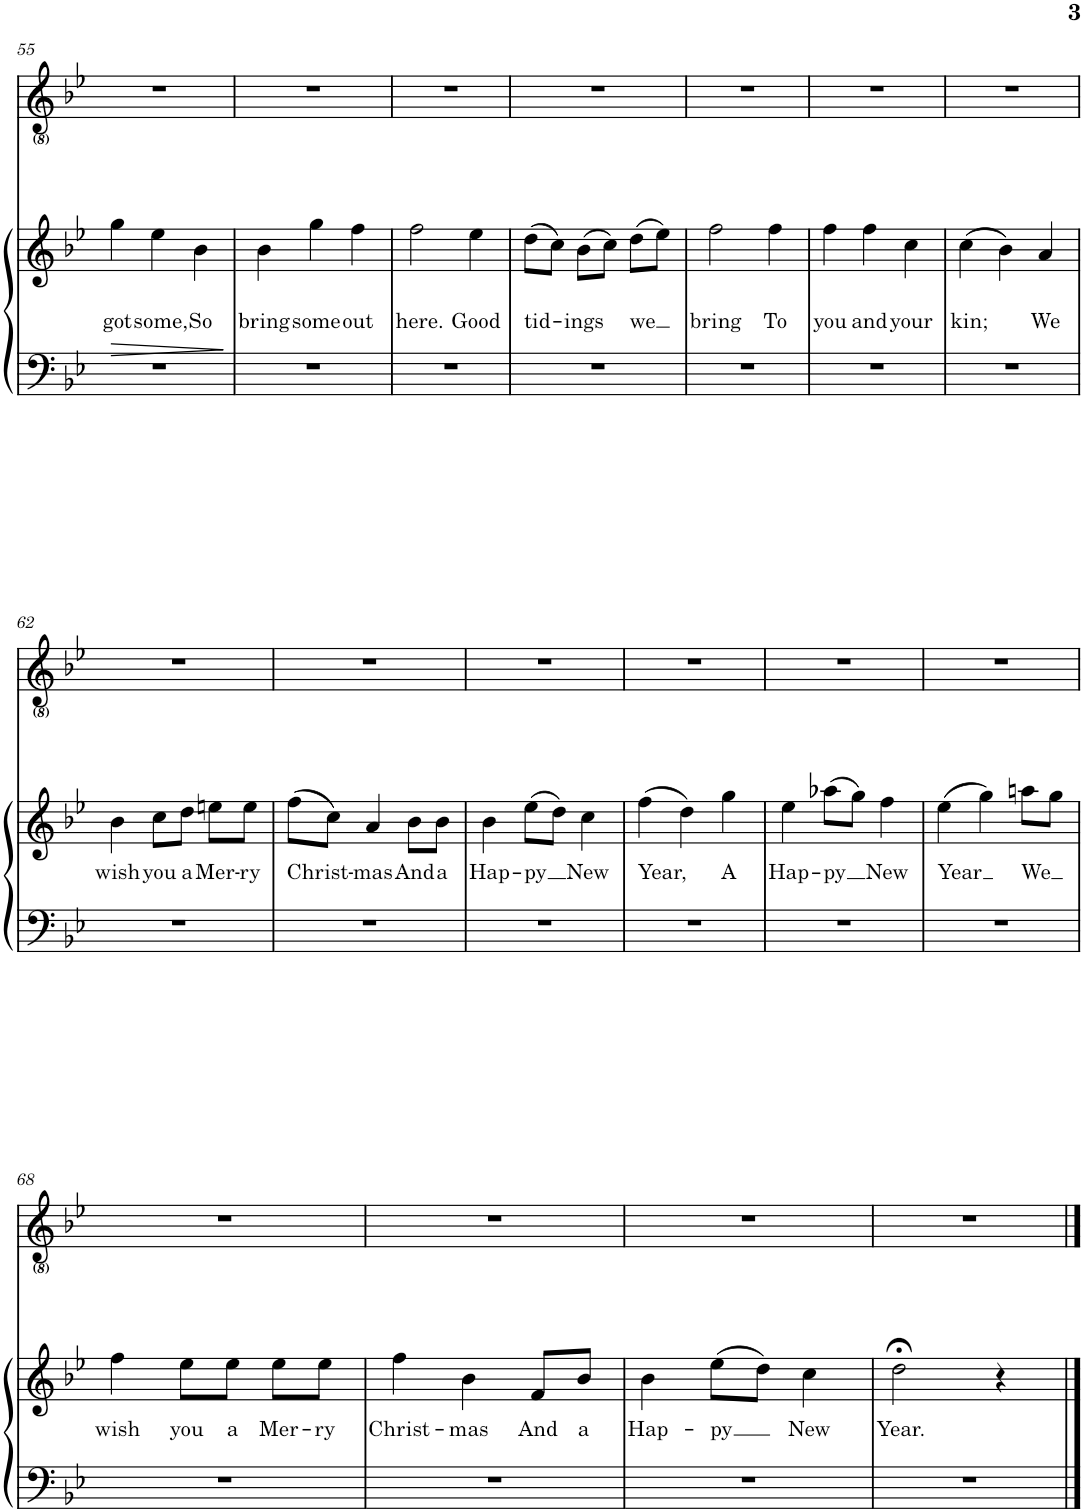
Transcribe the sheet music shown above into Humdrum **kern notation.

**kern	**kern	**text	**dynam	**kern
*part2	*part2	*part2	*part2	*part1
*staff3	*staff2	*staff2	*staff2/3	*staff1
*I"Piano	*	*	*	*I"Voice
*I'Pno	*	*	*	*
!!LO:PB:g=z
*clefF4	*clefG2	*	*	*clefG2
*k[b-e-]	*k[b-e-]	*	*	*k[b-e-]
*M3/4	*M3/4	*	*	*M3/4
=55	=55	=55	=55	=55
!	!	!LO:LY:b	!LO:HP:b	!
2.r	4gg\	got	>	2.r
!	!	!LO:LY:b	!	!
.	4ee-\	some,	.	.
!	!	!LO:LY:b	!	!
.	4b-\	So	.	.
.	.	.	]	.
=56	=56	=56	=56	=56
!	!	!LO:LY:b	!	!
2.r	4b-\	bring	.	2.r
!	!	!LO:LY:b	!	!
.	4gg\	some	.	.
!	!	!LO:LY:b	!	!
.	4ff\	out	.	.
=57	=57	=57	=57	=57
!	!	!LO:LY:b	!	!
2.r	2ff\	here.	.	2.r
!	!	!LO:LY:b	!	!
.	4ee-\	Good	.	.
=58	=58	=58	=58	=58
!	!	!LO:LY:b	!	!
2.r	(8dd\L	tid-	.	2.r
.	8cc\J)	.	.	.
!	!	!LO:LY:b	!	!
.	(8b-\L	-ings	.	.
.	8cc\J)	.	.	.
!	!	!LO:LY:b	!	!
.	(8dd\L	we	.	.
.	8ee-\J)	.	.	.
=59	=59	=59	=59	=59
!	!	!LO:LY:b	!	!
2.r	2ff\	bring	.	2.r
!	!	!LO:LY:b	!	!
.	4ff\	To	.	.
=60	=60	=60	=60	=60
!	!	!LO:LY:b	!	!
2.r	4ff\	you	.	2.r
!	!	!LO:LY:b	!	!
.	4ff\	and	.	.
!	!	!LO:LY:b	!	!
.	4cc\	your	.	.
=61	=61	=61	=61	=61
!	!	!LO:LY:b	!	!
2.r	(4cc\	kin;	.	2.r
.	4b-\)	.	.	.
!	!	!LO:LY:b	!	!
.	4a/	We	.	.
!!LO:LB:g=z
=62	=62	=62	=62	=62
!	!	!LO:LY:b	!	!
2.r	4b-\	wish	.	2.r
!	!	!LO:LY:b	!	!
.	8cc\L	you	.	.
!	!	!LO:LY:b	!	!
.	8dd\J	a	.	.
!	!	!LO:LY:b	!	!
.	8een\L	Mer-	.	.
!	!	!LO:LY:b	!	!
.	8ee\J	-ry	.	.
=63	=63	=63	=63	=63
!	!	!LO:LY:b	!	!
2.r	(8ff\L	Christ-	.	2.r
.	8cc\J)	.	.	.
!	!	!LO:LY:b	!	!
.	4a/	-mas	.	.
!	!	!LO:LY:b	!	!
.	8b-\L	And	.	.
!	!	!LO:LY:b	!	!
.	8b-\J	a	.	.
=64	=64	=64	=64	=64
!	!	!LO:LY:b	!	!
2.r	4b-\	Hap-	.	2.r
!	!	!LO:LY:b	!	!
.	(8ee-\L	-py	.	.
.	8dd\J)	.	.	.
!	!	!LO:LY:b	!	!
.	4cc\	New	.	.
=65	=65	=65	=65	=65
!	!	!LO:LY:b	!	!
2.r	(4ff\	Year,	.	2.r
.	4dd\)	.	.	.
!	!	!LO:LY:b	!	!
.	4gg\	A	.	.
=66	=66	=66	=66	=66
!	!	!LO:LY:b	!	!
2.r	4ee-\	Hap-	.	2.r
!	!	!LO:LY:b	!	!
.	(8aa-X\L	-py	.	.
.	8gg\J)	.	.	.
!	!	!LO:LY:b	!	!
.	4ff\	New	.	.
=67	=67	=67	=67	=67
!	!	!LO:LY:b	!	!
2.r	(4ee-\	Year	.	2.r
.	4gg\)	.	.	.
!	!	!LO:LY:b	!	!
.	8aan\L	We	.	.
.	8gg\J	.	.	.
!!LO:LB:g=z
=68	=68	=68	=68	=68
!	!	!LO:LY:b	!	!
2.r	4ff\	wish	.	2.r
!	!	!LO:LY:b	!	!
.	8ee-\L	you	.	.
!	!	!LO:LY:b	!	!
.	8ee-\J	a	.	.
!	!	!LO:LY:b	!	!
.	8ee-\L	Mer-	.	.
!	!	!LO:LY:b	!	!
.	8ee-\J	-ry	.	.
=69	=69	=69	=69	=69
!	!	!LO:LY:b	!	!
2.r	4ff\	Christ-	.	2.r
!	!	!LO:LY:b	!	!
.	4b-\	-mas	.	.
!	!	!LO:LY:b	!	!
.	8f/L	And	.	.
!	!	!LO:LY:b	!	!
.	8b-/J	a	.	.
=70	=70	=70	=70	=70
!	!	!LO:LY:b	!	!
2.r	4b-\	Hap-	.	2.r
!	!	!LO:LY:b	!	!
.	(8ee-\L	-py	.	.
.	8dd\J)	.	.	.
!	!	!LO:LY:b	!	!
.	4cc\	New	.	.
=71	=71	=71	=71	=71
!	!	!LO:LY:b	!	!
2.r	2dd;<\	Year.	.	2.r
.	4r	.	.	.
==	==	==	==	==
*-	*-	*-	*-	*-
